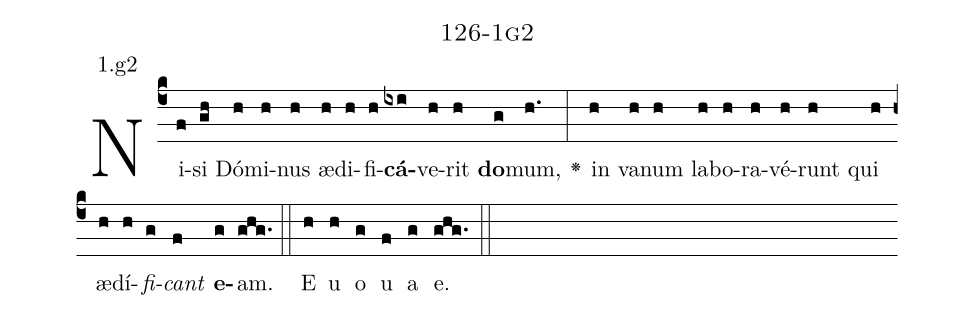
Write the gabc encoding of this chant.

name: 126-1g2;
annotation: 1.g2;
%%
(c4)Ni(f)si(gh) Dó(h)mi(h)nus(h) æ(h)di(h)fi(h)<b>cá</b>(ixi)ve(h)rit(h) <b>do</b>(g)mum,(h.) <v>\greheightstar</v>(:) in(h) va(h)num(h) la(h)bo(h)ra(h)vé(h)runt(h) qui(h) æ(h)dí(h)<i>fi</i>(g)<i>cant</i>(f) <b>e</b>(g)am.(ghg.) (::) E(h) u(h) o(g) u(f) a(g) e.(ghg.) (::)
